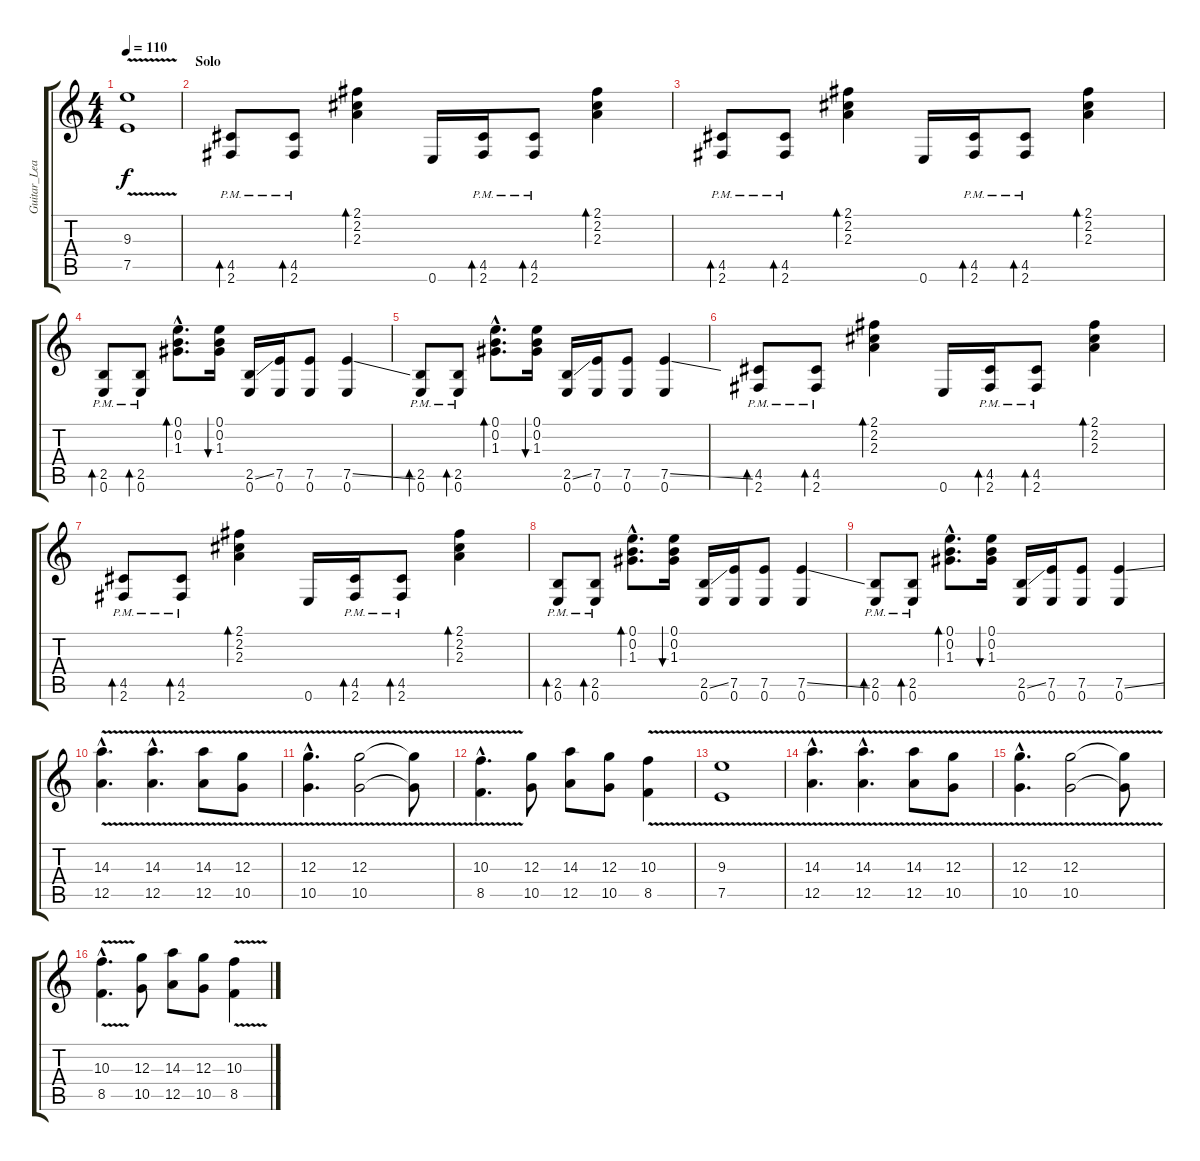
\track ("Guitar_Lead" "Guitar_Lea") {instrument overdrivenguitar}
\staff {score tabs}
\tuning (E4 B3 G3 D3 A2 E2) {hide}
\ts (4 4)
\tempo 110
\clef g2
\ks c
(9.3{v} 7.5{v}).1{dy f} |
\section ("" "Solo")
(4.5{pm} 2.6{pm}).8{bd 30} (4.5{pm} 2.6{pm}).8{bd 30} (2.1 2.2 2.3).4{bd 30} 0.6.16 (4.5{pm} 2.6{pm}).16{bd 30} (4.5{pm} 2.6{pm}).8{bd 30} (2.1 2.2 2.3).4{bd 30} |
(4.5{pm} 2.6{pm}).8{bd 30} (4.5{pm} 2.6{pm}).8{bd 30} (2.1 2.2 2.3).4{bd 30} 0.6.16 (4.5{pm} 2.6{pm}).16{bd 30} (4.5{pm} 2.6{pm}).8{bd 30} (2.1 2.2 2.3).4{bd 30} |
(2.5{pm} 0.6{pm}).8{bd 30} (2.5{pm} 0.6{pm}).8{bd 30} (0.1{hac} 0.2{hac} 1.3{hac}).8{d bd 30} (0.1 0.2 1.3).16{bu 30} (2.5{ss} 0.6).16 (7.5 0.6).16 (7.5 0.6).8 (7.5{ss} 0.6).4 |
(2.5{pm} 0.6{pm}).8{bd 30} (2.5{pm} 0.6{pm}).8{bd 30} (0.1{hac} 0.2{hac} 1.3{hac}).8{d bd 30} (0.1 0.2 1.3).16{bu 30} (2.5{ss} 0.6).16 (7.5 0.6).16 (7.5 0.6).8 (7.5{ss} 0.6).4 |
(4.5{pm} 2.6{pm}).8{bd 30} (4.5{pm} 2.6{pm}).8{bd 30} (2.1 2.2 2.3).4{bd 30} 0.6.16 (4.5{pm} 2.6{pm}).16{bd 30} (4.5{pm} 2.6{pm}).8{bd 30} (2.1 2.2 2.3).4{bd 30} |
(4.5{pm} 2.6{pm}).8{bd 30} (4.5{pm} 2.6{pm}).8{bd 30} (2.1 2.2 2.3).4{bd 30} 0.6.16 (4.5{pm} 2.6{pm}).16{bd 30} (4.5{pm} 2.6{pm}).8{bd 30} (2.1 2.2 2.3).4{bd 30} |
(2.5{pm} 0.6{pm}).8{bd 30} (2.5{pm} 0.6{pm}).8{bd 30} (0.1{hac} 0.2{hac} 1.3{hac}).8{d bd 30} (0.1 0.2 1.3).16{bu 30} (2.5{ss} 0.6).16 (7.5 0.6).16 (7.5 0.6).8 (7.5{ss} 0.6).4 |
(2.5{pm} 0.6{pm}).8{bd 30} (2.5{pm} 0.6{pm}).8{bd 30} (0.1{hac} 0.2{hac} 1.3{hac}).8{d bd 30} (0.1 0.2 1.3).16{bu 30} (2.5{ss} 0.6).16 (7.5 0.6).16 (7.5 0.6).8 (7.5{ss} 0.6).4 |
\section ("" "")
(14.3{v hac} 12.5{v hac}).4{d} (14.3{v hac} 12.5{v hac}).4{d} (14.3{v} 12.5{v}).8 (12.3{v} 10.5{v}).8 |
(12.3{v hac} 10.5{v hac}).4{d} (12.3{v} 10.5{v}).2 (12.3{t} 10.5{t}).8 |
(10.3{v hac} 8.5{v hac}).4{d} (12.3 10.5).8 (14.3 12.5).8 (12.3 10.5).8 (10.3{v} 8.5{v}).4 |
(9.3{v} 7.5{v}).1 |
(14.3{v hac} 12.5{v hac}).4{d} (14.3{v hac} 12.5{v hac}).4{d} (14.3{v} 12.5{v}).8 (12.3{v} 10.5{v}).8 |
(12.3{v hac} 10.5{v hac}).4{d} (12.3{v} 10.5{v}).2 (12.3{t} 10.5{t}).8 |
(10.3{v hac} 8.5{v hac}).4{d} (12.3 10.5).8 (14.3 12.5).8 (12.3 10.5).8 (10.3{v} 8.5{v}).4
